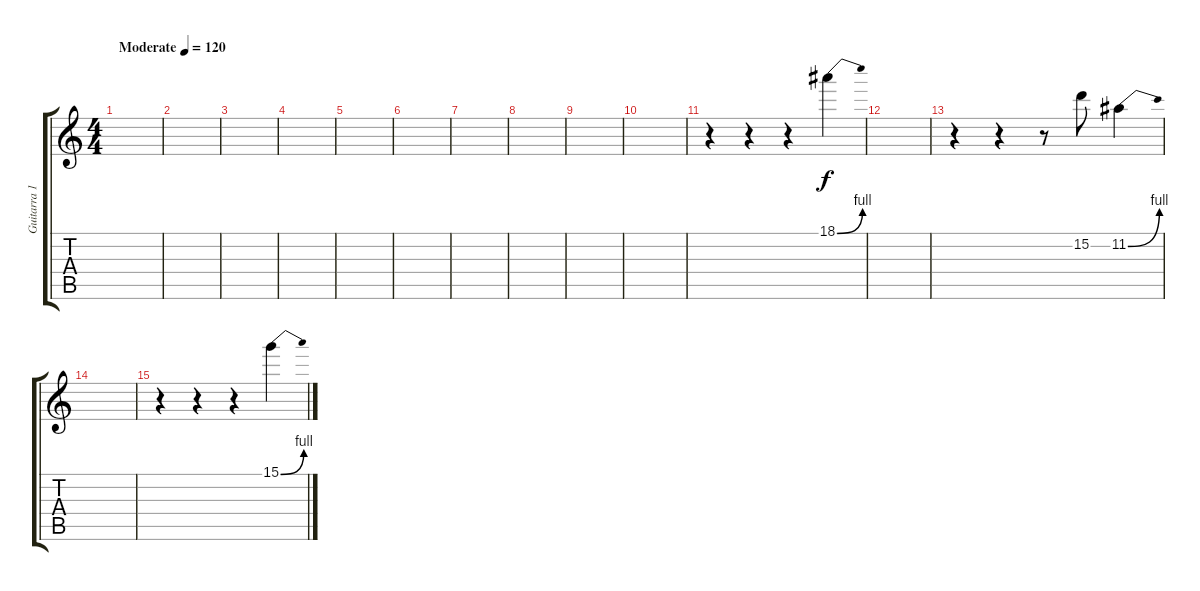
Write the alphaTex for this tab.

\track ("Guitarra 1 (solo)" "Guitarra 1") {instrument distortionguitar}
\staff {score tabs}
\tuning (E4 B3 G3 D3 A2 E2) {hide}
\ts (4 4)
\tempo (120 "Moderate")
\tempo 190
\tempo (120 "Moderate")
\clef g2
\ks c
|
|
|
|
|
|
|
|
|
|
r.4 r.4 r.4 18.1{be (bend 0 0 60 4)}.4 |
|
r.4 r.4 r.8 15.2.8 11.2{be (bend 0 0 60 4)}.4 |
|
r.4 r.4 r.4 15.1{be (bend 0 0 60 4)}.4
